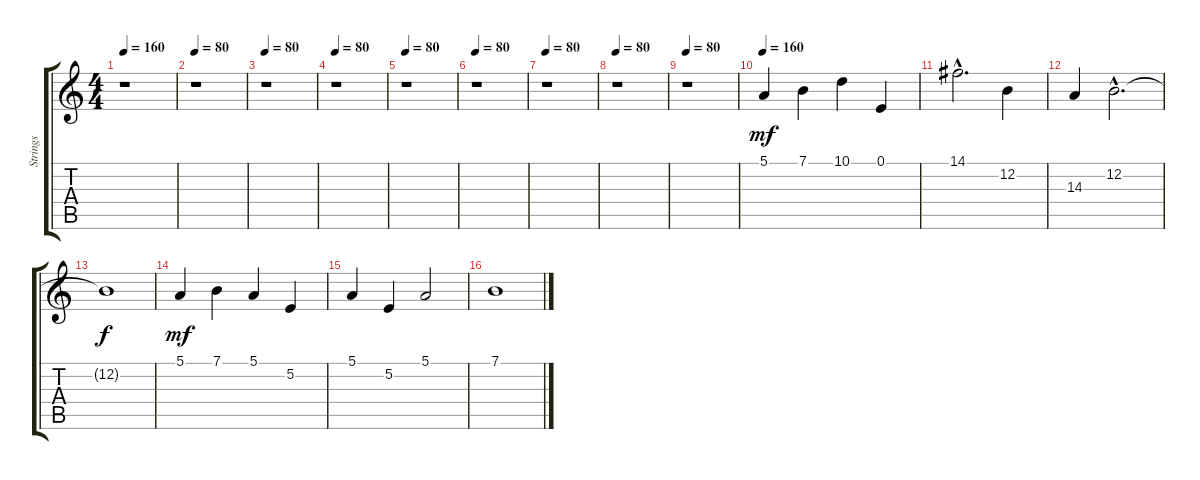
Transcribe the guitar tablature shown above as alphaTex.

\track ("Strings" "Strings") {instrument tremolostrings}
\staff {score tabs}
\tuning (E4 B3 G3 D3 A2 E2) {hide}
\ts (4 4)
\tempo 160
\tempo 80
\tempo 160
\clef g2
\ks c
r.1{dy mf instrument tremolostrings} |
\tempo 80
r.1 |
\tempo 80
r.1 |
\tempo 80
r.1 |
\tempo 80
r.1 |
\tempo 80
r.1 |
\tempo 80
r.1 |
\tempo 80
r.1 |
\tempo 80
r.1 |
\tempo 160
5.1.4{instrument synthstrings1} 7.1.4 10.1.4 0.1.4 |
14.1{hac}.2{d instrument synthstrings1} 12.2.4 |
14.3.4{instrument synthstrings1} 12.2{hac}.2{d} |
12.2{t}.1{dy f} |
5.1.4{dy mf instrument synthstrings1} 7.1.4 5.1.4 5.2.4 |
5.1.4{instrument synthstrings1} 5.2.4 5.1.2 |
7.1.1{instrument synthstrings1}
